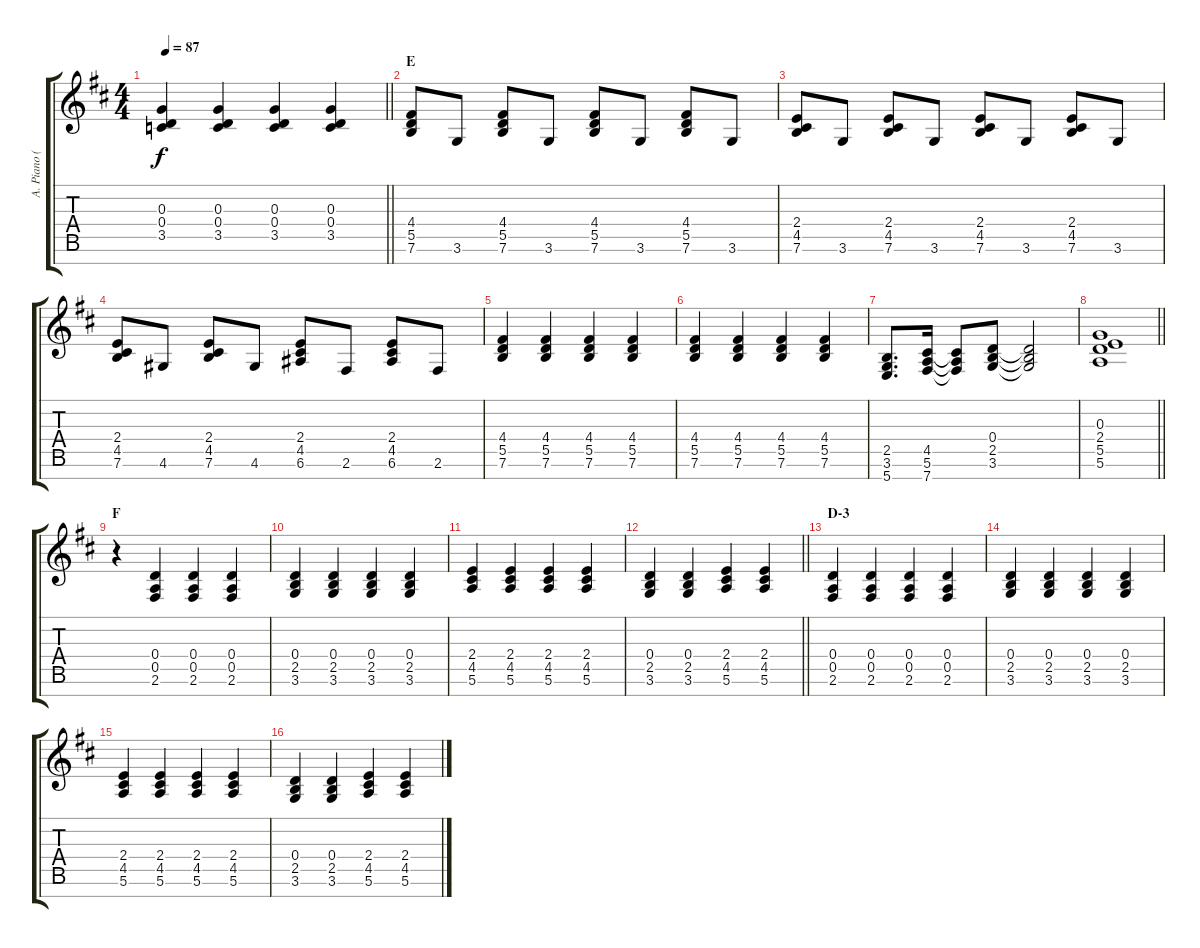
\track ("A. Piano (Right Hand)" "A. Piano (") {instrument acousticgrandpiano}
\staff {score tabs}
\tuning (E5 B4 G4 D4 A3 E3 B2) {hide}
\ts (4 4)
\tempo 87
\clef g2
\barLineRight lightlight
\ks d
(0.3 0.4 3.5).4{dy f} (0.3 0.4 3.5).4 (0.3 0.4 3.5).4 (0.3 0.4 3.5).4 |
\section ("" "E")
(4.4 5.5 7.6).8 3.6.8 (4.4 5.5 7.6).8 3.6.8 (4.4 5.5 7.6).8 3.6.8 (4.4 5.5 7.6).8 3.6.8 |
(2.4 4.5 7.6).8 3.6.8 (2.4 4.5 7.6).8 3.6.8 (2.4 4.5 7.6).8 3.6.8 (2.4 4.5 7.6).8 3.6.8 |
(2.4 4.5 7.6).8 4.6.8 (2.4 4.5 7.6).8 4.6.8 (2.4 4.5 6.6).8 2.6.8 (2.4 4.5 6.6).8 2.6.8 |
(4.4 5.5 7.6).4 (4.4 5.5 7.6).4 (4.4 5.5 7.6).4 (4.4 5.5 7.6).4 |
(4.4 5.5 7.6).4 (4.4 5.5 7.6).4 (4.4 5.5 7.6).4 (4.4 5.5 7.6).4 |
(2.5 3.6 5.7).8{d} (4.5 5.6 7.7).16 (4.5{t} 5.6{t} 7.7{t}).8 (0.4 2.5 3.6).8 (0.4{t} 2.5{t} 3.6{t}).2 |
\barLineRight lightlight
(0.3 2.4 5.5 5.6).1 |
\section ("" "F")
r.4 (0.4 0.5 2.6).4 (0.4 0.5 2.6).4 (0.4 0.5 2.6).4 |
(0.4 2.5 3.6).4 (0.4 2.5 3.6).4 (0.4 2.5 3.6).4 (0.4 2.5 3.6).4 |
(2.4 4.5 5.6).4 (2.4 4.5 5.6).4 (2.4 4.5 5.6).4 (2.4 4.5 5.6).4 |
\barLineRight lightlight
(0.4 2.5 3.6).4 (0.4 2.5 3.6).4 (2.4 4.5 5.6).4 (2.4 4.5 5.6).4 |
\section ("" "D-3")
(0.4 0.5 2.6).4 (0.4 0.5 2.6).4 (0.4 0.5 2.6).4 (0.4 0.5 2.6).4 |
(0.4 2.5 3.6).4 (0.4 2.5 3.6).4 (0.4 2.5 3.6).4 (0.4 2.5 3.6).4 |
(2.4 4.5 5.6).4 (2.4 4.5 5.6).4 (2.4 4.5 5.6).4 (2.4 4.5 5.6).4 |
(0.4 2.5 3.6).4 (0.4 2.5 3.6).4 (2.4 4.5 5.6).4 (2.4 4.5 5.6).4
